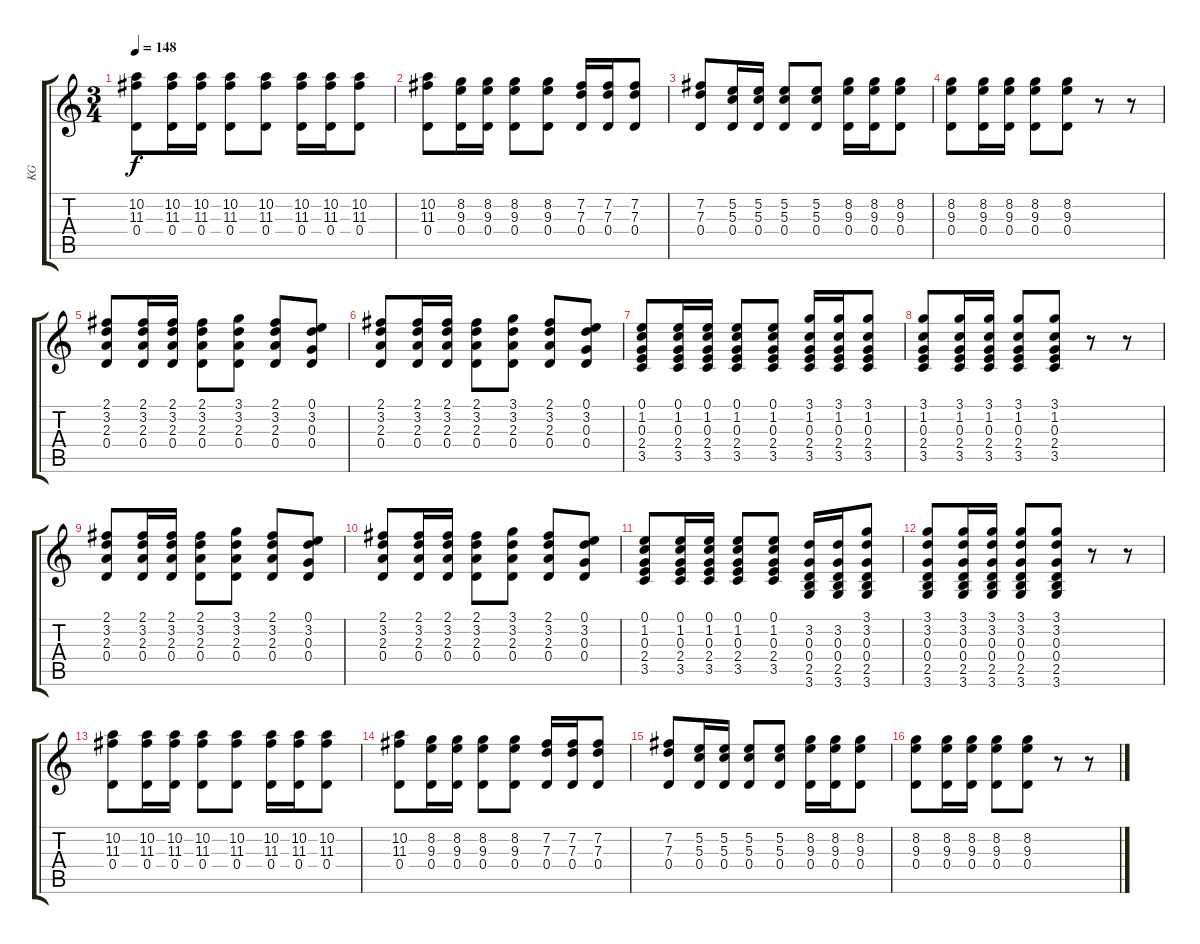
\track ("KG" "KG") {instrument acousticguitarnylon}
\staff {score tabs}
\tuning (E4 B3 G3 D3 A2 E2) {hide}
\ts (3 4)
\tempo 148
\clef g2
\ks c
(10.2 11.3 0.4).8{dy f} (10.2 11.3 0.4).16 (10.2 11.3 0.4).16 (10.2 11.3 0.4).8 (10.2 11.3 0.4).8 (10.2 11.3 0.4).16 (10.2 11.3 0.4).16 (10.2 11.3 0.4).8 |
(10.2 11.3 0.4).8 (8.2 9.3 0.4).16 (8.2 9.3 0.4).16 (8.2 9.3 0.4).8 (8.2 9.3 0.4).8 (7.2 7.3 0.4).16 (7.2 7.3 0.4).16 (7.2 7.3 0.4).8 |
(7.2 7.3 0.4).8 (5.2 5.3 0.4).16 (5.2 5.3 0.4).16 (5.2 5.3 0.4).8 (5.2 5.3 0.4).8 (8.2 9.3 0.4).16 (8.2 9.3 0.4).16 (8.2 9.3 0.4).8 |
(8.2 9.3 0.4).8 (8.2 9.3 0.4).16 (8.2 9.3 0.4).16 (8.2 9.3 0.4).8 (8.2 9.3 0.4).8 r.8 r.8 |
(2.1 3.2 2.3 0.4).8 (2.1 3.2 2.3 0.4).16 (2.1 3.2 2.3 0.4).16 (2.1 3.2 2.3 0.4).8 (3.1 3.2 2.3 0.4).8 (2.1 3.2 2.3 0.4).8 (0.1 3.2 0.3 0.4).8 |
(2.1 3.2 2.3 0.4).8 (2.1 3.2 2.3 0.4).16 (2.1 3.2 2.3 0.4).16 (2.1 3.2 2.3 0.4).8 (3.1 3.2 2.3 0.4).8 (2.1 3.2 2.3 0.4).8 (0.1 3.2 0.3 0.4).8 |
(0.1 1.2 0.3 2.4 3.5).8 (0.1 1.2 0.3 2.4 3.5).16 (0.1 1.2 0.3 2.4 3.5).16 (0.1 1.2 0.3 2.4 3.5).8 (0.1 1.2 0.3 2.4 3.5).8 (3.1 1.2 0.3 2.4 3.5).16 (3.1 1.2 0.3 2.4 3.5).16 (3.1 1.2 0.3 2.4 3.5).8 |
(3.1 1.2 0.3 2.4 3.5).8 (3.1 1.2 0.3 2.4 3.5).16 (3.1 1.2 0.3 2.4 3.5).16 (3.1 1.2 0.3 2.4 3.5).8 (3.1 1.2 0.3 2.4 3.5).8 r.8 r.8 |
(2.1 3.2 2.3 0.4).8 (2.1 3.2 2.3 0.4).16 (2.1 3.2 2.3 0.4).16 (2.1 3.2 2.3 0.4).8 (3.1 3.2 2.3 0.4).8 (2.1 3.2 2.3 0.4).8 (0.1 3.2 0.3 0.4).8 |
(2.1 3.2 2.3 0.4).8 (2.1 3.2 2.3 0.4).16 (2.1 3.2 2.3 0.4).16 (2.1 3.2 2.3 0.4).8 (3.1 3.2 2.3 0.4).8 (2.1 3.2 2.3 0.4).8 (0.1 3.2 0.3 0.4).8 |
(0.1 1.2 0.3 2.4 3.5).8 (0.1 1.2 0.3 2.4 3.5).16 (0.1 1.2 0.3 2.4 3.5).16 (0.1 1.2 0.3 2.4 3.5).8 (0.1 1.2 0.3 2.4 3.5).8 (3.2 0.3 0.4 2.5 3.6).16 (3.2 0.3 0.4 2.5 3.6).16 (3.1 3.2 0.3 0.4 2.5 3.6).8 |
(3.1 3.2 0.3 0.4 2.5 3.6).8 (3.1 3.2 0.3 0.4 2.5 3.6).16 (3.1 3.2 0.3 0.4 2.5 3.6).16 (3.1 3.2 0.3 0.4 2.5 3.6).8 (3.1 3.2 0.3 0.4 2.5 3.6).8 r.8 r.8 |
(10.2 11.3 0.4).8 (10.2 11.3 0.4).16 (10.2 11.3 0.4).16 (10.2 11.3 0.4).8 (10.2 11.3 0.4).8 (10.2 11.3 0.4).16 (10.2 11.3 0.4).16 (10.2 11.3 0.4).8 |
(10.2 11.3 0.4).8 (8.2 9.3 0.4).16 (8.2 9.3 0.4).16 (8.2 9.3 0.4).8 (8.2 9.3 0.4).8 (7.2 7.3 0.4).16 (7.2 7.3 0.4).16 (7.2 7.3 0.4).8 |
(7.2 7.3 0.4).8 (5.2 5.3 0.4).16 (5.2 5.3 0.4).16 (5.2 5.3 0.4).8 (5.2 5.3 0.4).8 (8.2 9.3 0.4).16 (8.2 9.3 0.4).16 (8.2 9.3 0.4).8 |
(8.2 9.3 0.4).8 (8.2 9.3 0.4).16 (8.2 9.3 0.4).16 (8.2 9.3 0.4).8 (8.2 9.3 0.4).8 r.8 r.8
